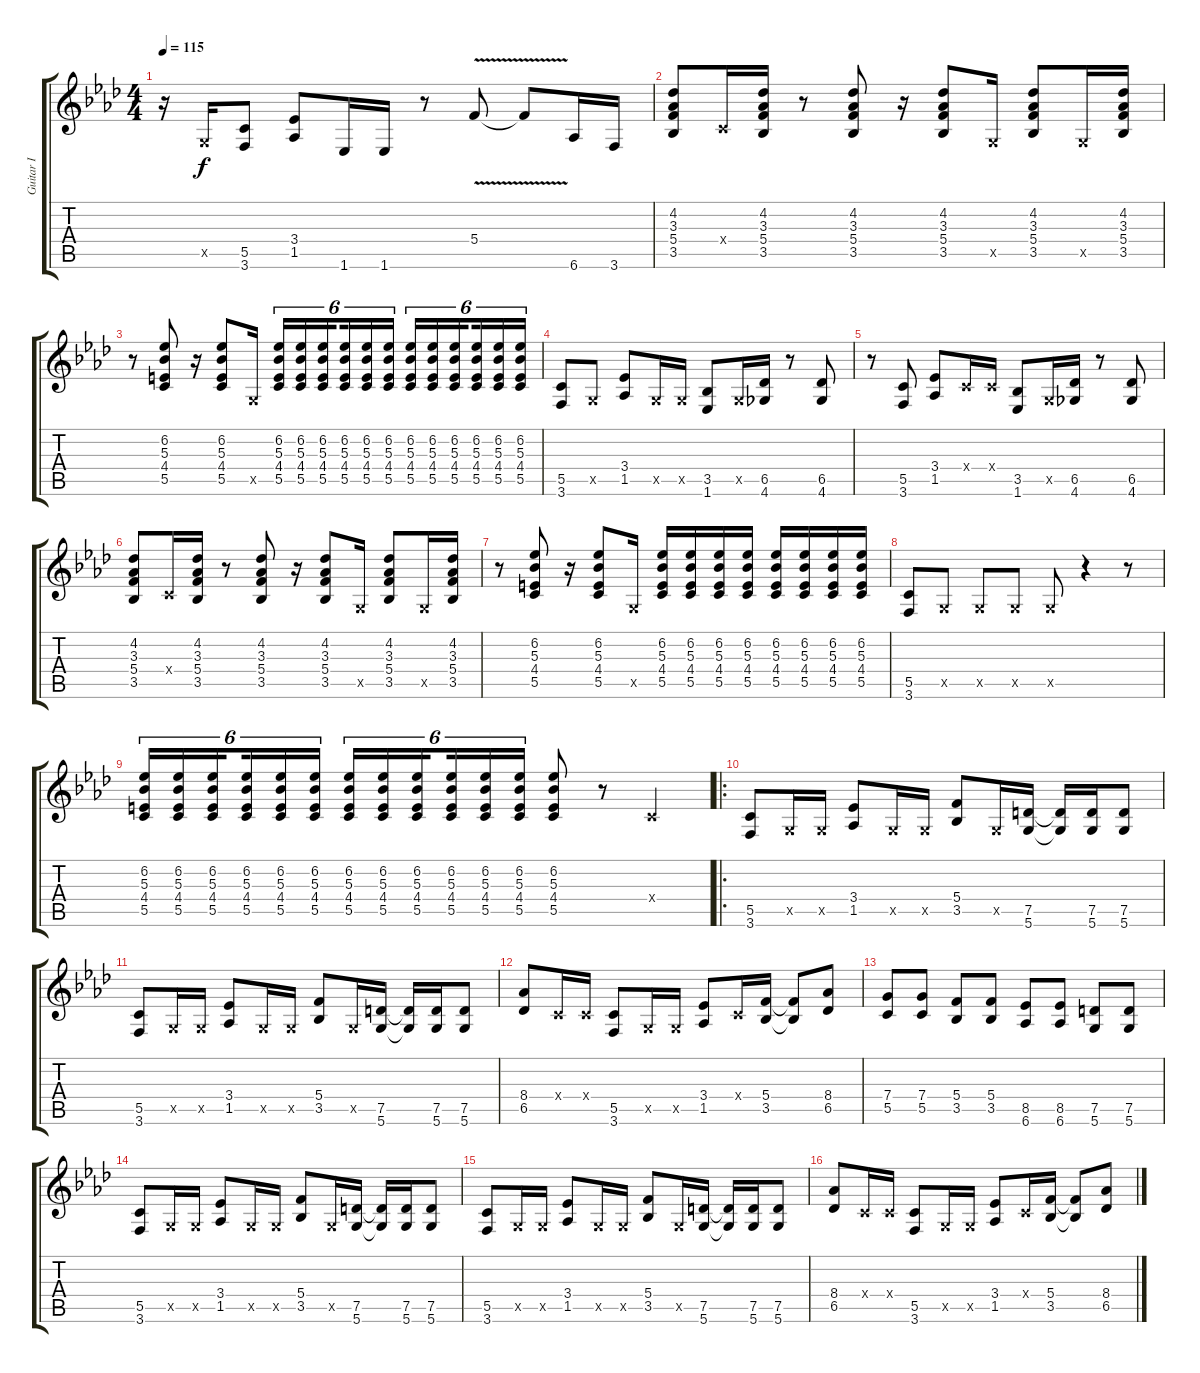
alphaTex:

\track ("Guitar I" "Guitar I") {instrument acousticguitarsteel}
\staff {score tabs}
\tuning (D4 A3 F3 C3 G2 D2) {hide}
\ts (4 4)
\tempo 115
\clef g2
\ks ab
r.16{dy f} 0.5{x}.16 (5.5 3.6).8 (3.4 1.5).8 1.6.16 1.6.16 r.8 5.4{v}.8 5.4{t}.8 6.6.16 3.6.16 |
(4.2 3.3 5.4 3.5).8 0.4{x}.16 (4.2 3.3 5.4 3.5).16 r.8 (4.2 3.3 5.4 3.5).8 r.16 (4.2 3.3 5.4 3.5).8 0.5{x}.16 (4.2 3.3 5.4 3.5).8 0.5{x}.16 (4.2 3.3 5.4 3.5).16 |
r.8 (6.2 5.3 4.4 5.5).8 r.16 (6.2 5.3 4.4 5.5).8 0.5{x}.16 (6.2 5.3 4.4 5.5).16{tu (6 4)} (6.2 5.3 4.4 5.5).16{tu (6 4)} (6.2 5.3 4.4 5.5).16{tu (6 4) beam splitsecondary} (6.2 5.3 4.4 5.5).16{tu (6 4)} (6.2 5.3 4.4 5.5).16{tu (6 4)} (6.2 5.3 4.4 5.5).16{tu (6 4)} (6.2 5.3 4.4 5.5).16{tu (6 4)} (6.2 5.3 4.4 5.5).16{tu (6 4)} (6.2 5.3 4.4 5.5).16{tu (6 4) beam splitsecondary} (6.2 5.3 4.4 5.5).16{tu (6 4)} (6.2 5.3 4.4 5.5).16{tu (6 4)} (6.2 5.3 4.4 5.5).16{tu (6 4)} |
(5.5 3.6).8 0.5{x}.8 (3.4 1.5).8 0.5{x}.16 0.5{x}.16 (3.5 1.6).8 0.5{x}.16 (6.5 4.6).16 r.8 (6.5 4.6).8 |
r.8 (5.5 3.6).8 (3.4 1.5).8 0.4{x}.16 0.4{x}.16 (3.5 1.6).8 0.5{x}.16 (6.5 4.6).16 r.8 (6.5 4.6).8 |
(4.2 3.3 5.4 3.5).8 0.4{x}.16 (4.2 3.3 5.4 3.5).16 r.8 (4.2 3.3 5.4 3.5).8 r.16 (4.2 3.3 5.4 3.5).8 0.5{x}.16 (4.2 3.3 5.4 3.5).8 0.5{x}.16 (4.2 3.3 5.4 3.5).16 |
r.8 (6.2 5.3 4.4 5.5).8 r.16 (6.2 5.3 4.4 5.5).8 0.5{x}.16 (6.2 5.3 4.4 5.5).16 (6.2 5.3 4.4 5.5).16 (6.2 5.3 4.4 5.5).16 (6.2 5.3 4.4 5.5).16 (6.2 5.3 4.4 5.5).16 (6.2 5.3 4.4 5.5).16 (6.2 5.3 4.4 5.5).16 (6.2 5.3 4.4 5.5).16 |
(5.5 3.6).8 0.5{x}.8 0.5{x}.8 0.5{x}.8 0.5{x}.8 r.4 r.8 |
(6.2 5.3 4.4 5.5).16{tu (6 4)} (6.2 5.3 4.4 5.5).16{tu (6 4)} (6.2 5.3 4.4 5.5).16{tu (6 4) beam splitsecondary} (6.2 5.3 4.4 5.5).16{tu (6 4)} (6.2 5.3 4.4 5.5).16{tu (6 4)} (6.2 5.3 4.4 5.5).16{tu (6 4)} (6.2 5.3 4.4 5.5).16{tu (6 4)} (6.2 5.3 4.4 5.5).16{tu (6 4)} (6.2 5.3 4.4 5.5).16{tu (6 4) beam splitsecondary} (6.2 5.3 4.4 5.5).16{tu (6 4)} (6.2 5.3 4.4 5.5).16{tu (6 4)} (6.2 5.3 4.4 5.5).16{tu (6 4)} (6.2 5.3 4.4 5.5).8 r.8 0.4{x}.4 |
\ro
(5.5 3.6).8 0.5{x}.16 0.5{x}.16 (3.4 1.5).8 0.5{x}.16 0.5{x}.16 (5.4 3.5).8 0.5{x}.16 (7.5 5.6).16 (7.5{t} 5.6{t}).16 (7.5 5.6).16 (7.5 5.6).8 |
(5.5 3.6).8 0.5{x}.16 0.5{x}.16 (3.4 1.5).8 0.5{x}.16 0.5{x}.16 (5.4 3.5).8 0.5{x}.16 (7.5 5.6).16 (7.5{t} 5.6{t}).16 (7.5 5.6).16 (7.5 5.6).8 |
(8.4 6.5).8 0.4{x}.16 0.4{x}.16 (5.5 3.6).8 0.5{x}.16 0.5{x}.16 (3.4 1.5).8 0.4{x}.16 (5.4 3.5).16 (5.4{t} 3.5{t}).8 (8.4 6.5).8 |
(7.4 5.5).8 (7.4 5.5).8 (5.4 3.5).8 (5.4 3.5).8 (8.5 6.6).8 (8.5 6.6).8 (7.5 5.6).8 (7.5 5.6).8 |
(5.5 3.6).8 0.5{x}.16 0.5{x}.16 (3.4 1.5).8 0.5{x}.16 0.5{x}.16 (5.4 3.5).8 0.5{x}.16 (7.5 5.6).16 (7.5{t} 5.6{t}).16 (7.5 5.6).16 (7.5 5.6).8 |
(5.5 3.6).8 0.5{x}.16 0.5{x}.16 (3.4 1.5).8 0.5{x}.16 0.5{x}.16 (5.4 3.5).8 0.5{x}.16 (7.5 5.6).16 (7.5{t} 5.6{t}).16 (7.5 5.6).16 (7.5 5.6).8 |
(8.4 6.5).8 0.4{x}.16 0.4{x}.16 (5.5 3.6).8 0.5{x}.16 0.5{x}.16 (3.4 1.5).8 0.4{x}.16 (5.4 3.5).16 (5.4{t} 3.5{t}).8 (8.4 6.5).8
